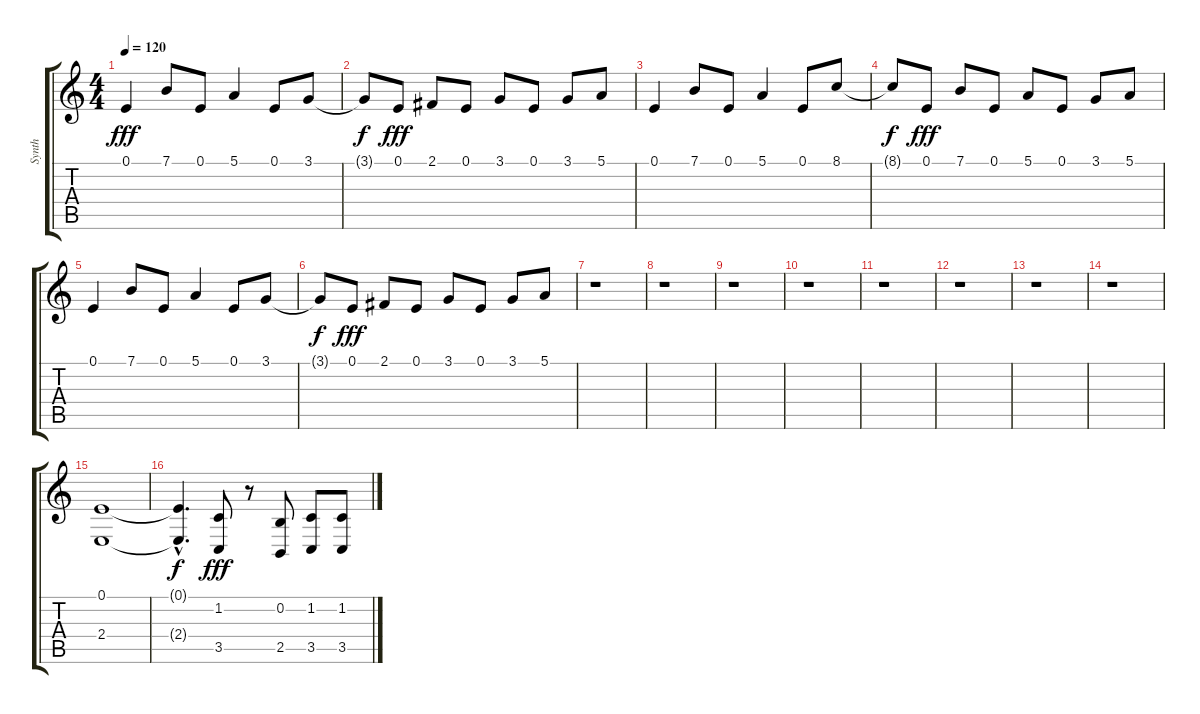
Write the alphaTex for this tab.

\track ("Synth" "Synth") {instrument reedorgan}
\staff {score tabs}
\tuning (E4 B3 G3 D3 A2 E2) {hide}
\ts (4 4)
\tempo 120
\clef g2
\ks c
0.1.4{dy fff} 7.1.8 0.1.8 5.1.4 0.1.8 3.1.8 |
3.1{t}.8{dy f} 0.1.8{dy fff} 2.1.8 0.1.8 3.1.8 0.1.8 3.1.8 5.1.8 |
0.1.4 7.1.8 0.1.8 5.1.4 0.1.8 8.1.8 |
8.1{t}.8{dy f} 0.1.8{dy fff} 7.1.8 0.1.8 5.1.8 0.1.8 3.1.8 5.1.8 |
0.1.4 7.1.8 0.1.8 5.1.4 0.1.8 3.1.8 |
3.1{t}.8{dy f} 0.1.8{dy fff} 2.1.8 0.1.8 3.1.8 0.1.8 3.1.8 5.1.8 |
r.1 |
r.1 |
r.1 |
r.1 |
r.1 |
r.1 |
r.1 |
r.1 |
(0.1 2.4).1 |
(0.1{hac t} 2.4{hac t}).4{d dy f} (1.2 3.5).8{dy fff} r.8 (0.2 2.5).8 (1.2 3.5).8 (1.2 3.5).8
